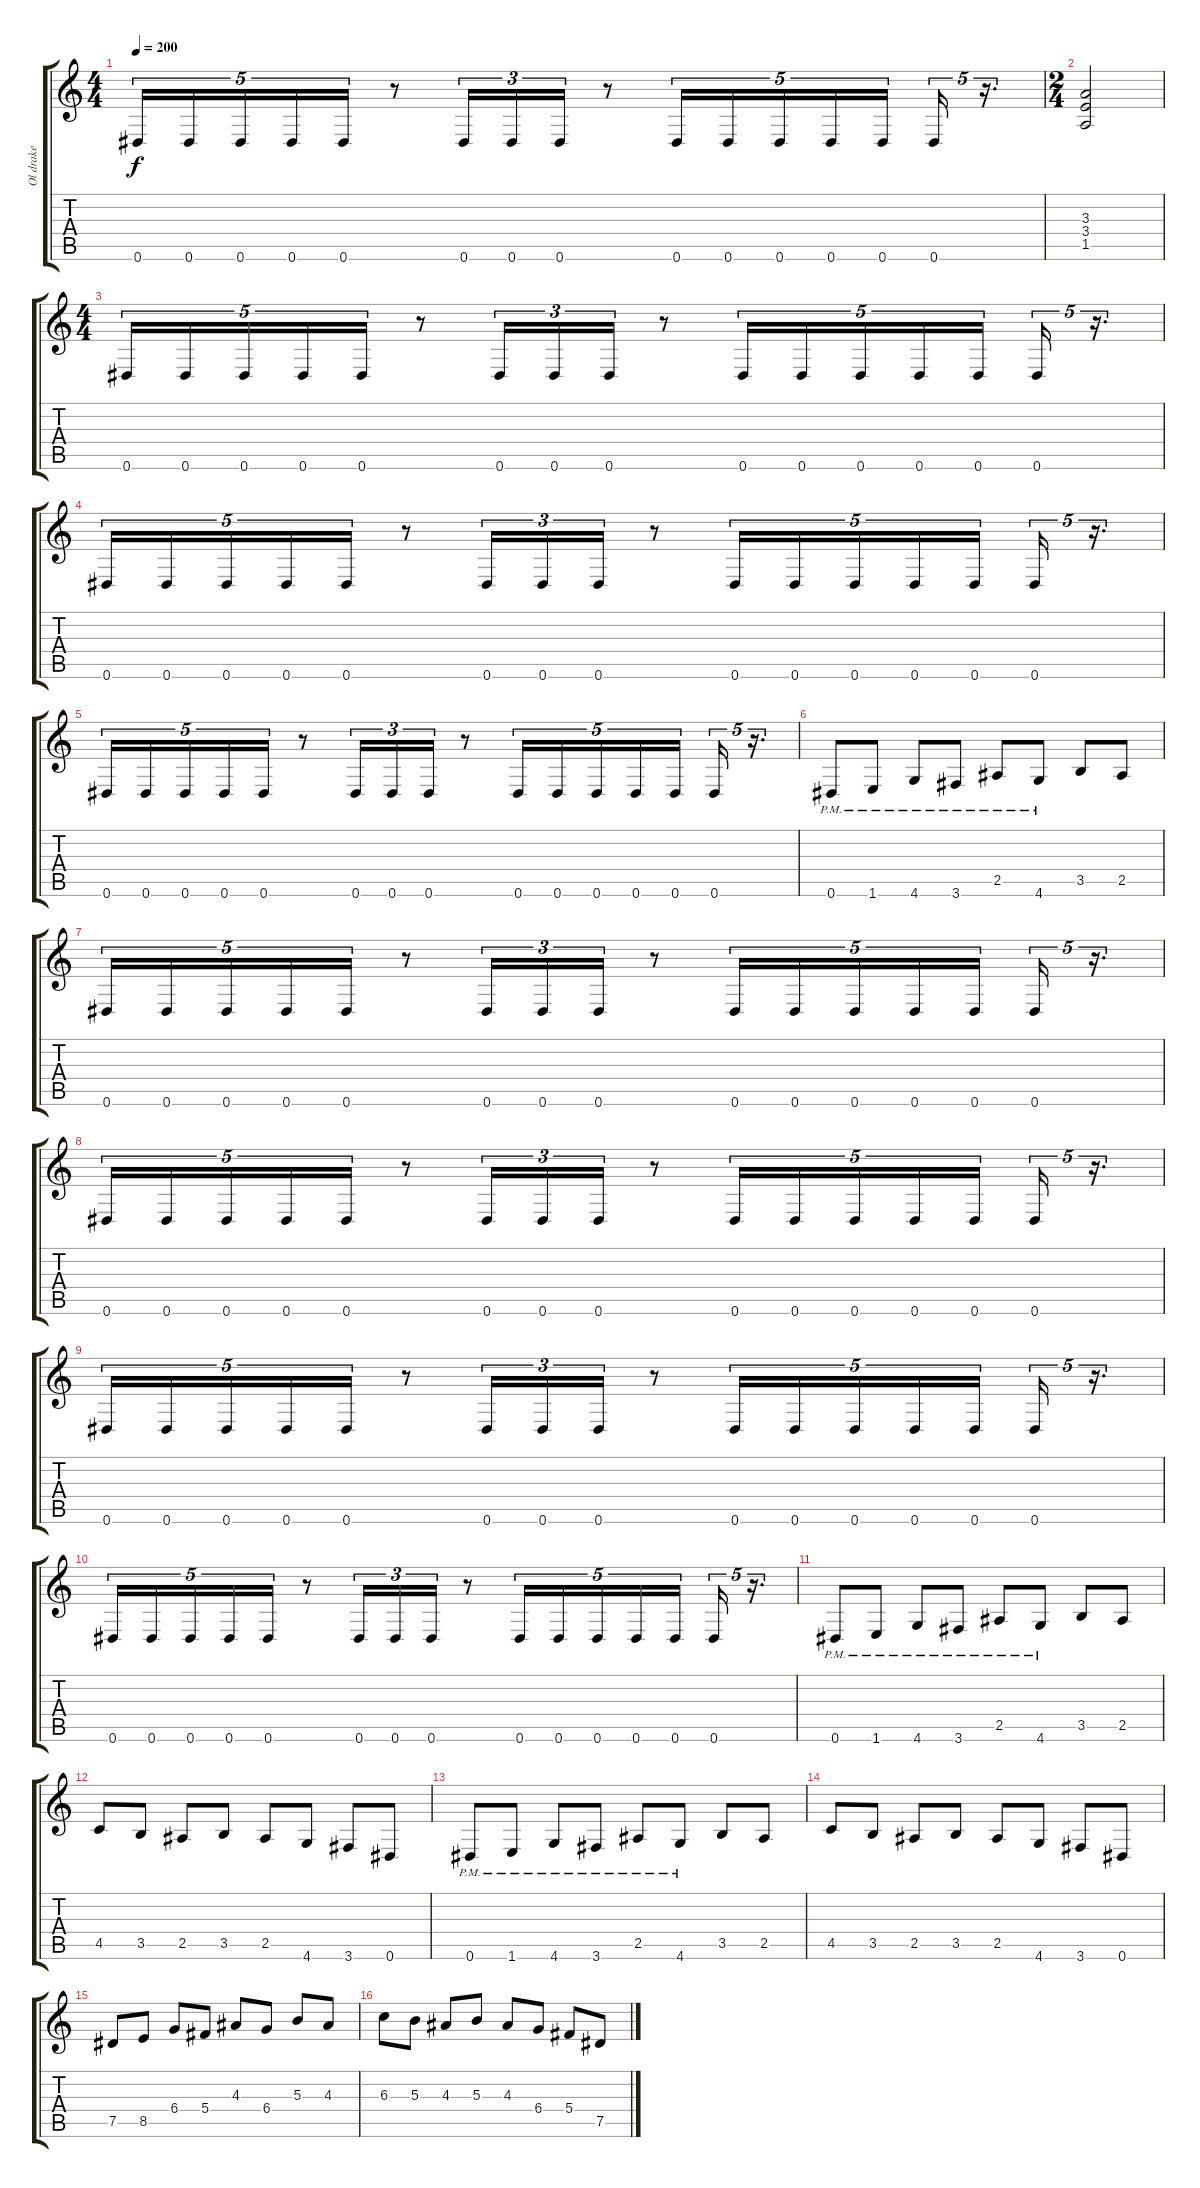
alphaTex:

\track ("Ol drake" "Ol drake") {instrument distortionguitar}
\staff {score tabs}
\tuning (Eb4 Bb3 Gb3 Db3 Ab2 Eb2) {hide}
\ts (4 4)
\tempo 200
\clef g2
\ks c
0.6.16{tu (5 4) dy f} 0.6.16{tu (5 4)} 0.6.16{tu (5 4)} 0.6.16{tu (5 4)} 0.6.16{tu (5 4)} r.8 0.6.16{tu (3 2)} 0.6.16{tu (3 2)} 0.6.16{tu (3 2)} r.8 0.6.16{tu (5 4)} 0.6.16{tu (5 4)} 0.6.16{tu (5 4)} 0.6.16{tu (5 4)} 0.6.16{tu (5 4) beam splitsecondary} 0.6.16{tu (5 4)} r.16{d tu (5 4)} |
\ts (2 4)
(3.3 3.4 1.5).2 |
\ts (4 4)
0.6.16{tu (5 4)} 0.6.16{tu (5 4)} 0.6.16{tu (5 4)} 0.6.16{tu (5 4)} 0.6.16{tu (5 4)} r.8 0.6.16{tu (3 2)} 0.6.16{tu (3 2)} 0.6.16{tu (3 2)} r.8 0.6.16{tu (5 4)} 0.6.16{tu (5 4)} 0.6.16{tu (5 4)} 0.6.16{tu (5 4)} 0.6.16{tu (5 4) beam splitsecondary} 0.6.16{tu (5 4)} r.16{d tu (5 4)} |
0.6.16{tu (5 4)} 0.6.16{tu (5 4)} 0.6.16{tu (5 4)} 0.6.16{tu (5 4)} 0.6.16{tu (5 4)} r.8 0.6.16{tu (3 2)} 0.6.16{tu (3 2)} 0.6.16{tu (3 2)} r.8 0.6.16{tu (5 4)} 0.6.16{tu (5 4)} 0.6.16{tu (5 4)} 0.6.16{tu (5 4)} 0.6.16{tu (5 4) beam splitsecondary} 0.6.16{tu (5 4)} r.16{d tu (5 4)} |
0.6.16{tu (5 4)} 0.6.16{tu (5 4)} 0.6.16{tu (5 4)} 0.6.16{tu (5 4)} 0.6.16{tu (5 4)} r.8 0.6.16{tu (3 2)} 0.6.16{tu (3 2)} 0.6.16{tu (3 2)} r.8 0.6.16{tu (5 4)} 0.6.16{tu (5 4)} 0.6.16{tu (5 4)} 0.6.16{tu (5 4)} 0.6.16{tu (5 4) beam splitsecondary} 0.6.16{tu (5 4)} r.16{d tu (5 4)} |
0.6{pm}.8 1.6{pm}.8 4.6{pm}.8 3.6{pm}.8 2.5{pm}.8 4.6{pm}.8 3.5.8 2.5.8 |
0.6.16{tu (5 4)} 0.6.16{tu (5 4)} 0.6.16{tu (5 4)} 0.6.16{tu (5 4)} 0.6.16{tu (5 4)} r.8 0.6.16{tu (3 2)} 0.6.16{tu (3 2)} 0.6.16{tu (3 2)} r.8 0.6.16{tu (5 4)} 0.6.16{tu (5 4)} 0.6.16{tu (5 4)} 0.6.16{tu (5 4)} 0.6.16{tu (5 4) beam splitsecondary} 0.6.16{tu (5 4)} r.16{d tu (5 4)} |
0.6.16{tu (5 4)} 0.6.16{tu (5 4)} 0.6.16{tu (5 4)} 0.6.16{tu (5 4)} 0.6.16{tu (5 4)} r.8 0.6.16{tu (3 2)} 0.6.16{tu (3 2)} 0.6.16{tu (3 2)} r.8 0.6.16{tu (5 4)} 0.6.16{tu (5 4)} 0.6.16{tu (5 4)} 0.6.16{tu (5 4)} 0.6.16{tu (5 4) beam splitsecondary} 0.6.16{tu (5 4)} r.16{d tu (5 4)} |
0.6.16{tu (5 4)} 0.6.16{tu (5 4)} 0.6.16{tu (5 4)} 0.6.16{tu (5 4)} 0.6.16{tu (5 4)} r.8 0.6.16{tu (3 2)} 0.6.16{tu (3 2)} 0.6.16{tu (3 2)} r.8 0.6.16{tu (5 4)} 0.6.16{tu (5 4)} 0.6.16{tu (5 4)} 0.6.16{tu (5 4)} 0.6.16{tu (5 4) beam splitsecondary} 0.6.16{tu (5 4)} r.16{d tu (5 4)} |
0.6.16{tu (5 4)} 0.6.16{tu (5 4)} 0.6.16{tu (5 4)} 0.6.16{tu (5 4)} 0.6.16{tu (5 4)} r.8 0.6.16{tu (3 2)} 0.6.16{tu (3 2)} 0.6.16{tu (3 2)} r.8 0.6.16{tu (5 4)} 0.6.16{tu (5 4)} 0.6.16{tu (5 4)} 0.6.16{tu (5 4)} 0.6.16{tu (5 4) beam splitsecondary} 0.6.16{tu (5 4)} r.16{d tu (5 4)} |
0.6{pm}.8 1.6{pm}.8 4.6{pm}.8 3.6{pm}.8 2.5{pm}.8 4.6{pm}.8 3.5.8 2.5.8 |
4.5.8 3.5.8 2.5.8 3.5.8 2.5.8 4.6.8 3.6.8 0.6.8 |
0.6{pm}.8 1.6{pm}.8 4.6{pm}.8 3.6{pm}.8 2.5{pm}.8 4.6{pm}.8 3.5.8 2.5.8 |
4.5.8 3.5.8 2.5.8 3.5.8 2.5.8 4.6.8 3.6.8 0.6.8 |
7.5.8 8.5.8 6.4.8 5.4.8 4.3.8 6.4.8 5.3.8 4.3.8 |
6.3.8 5.3.8 4.3.8 5.3.8 4.3.8 6.4.8 5.4.8 7.5.8
